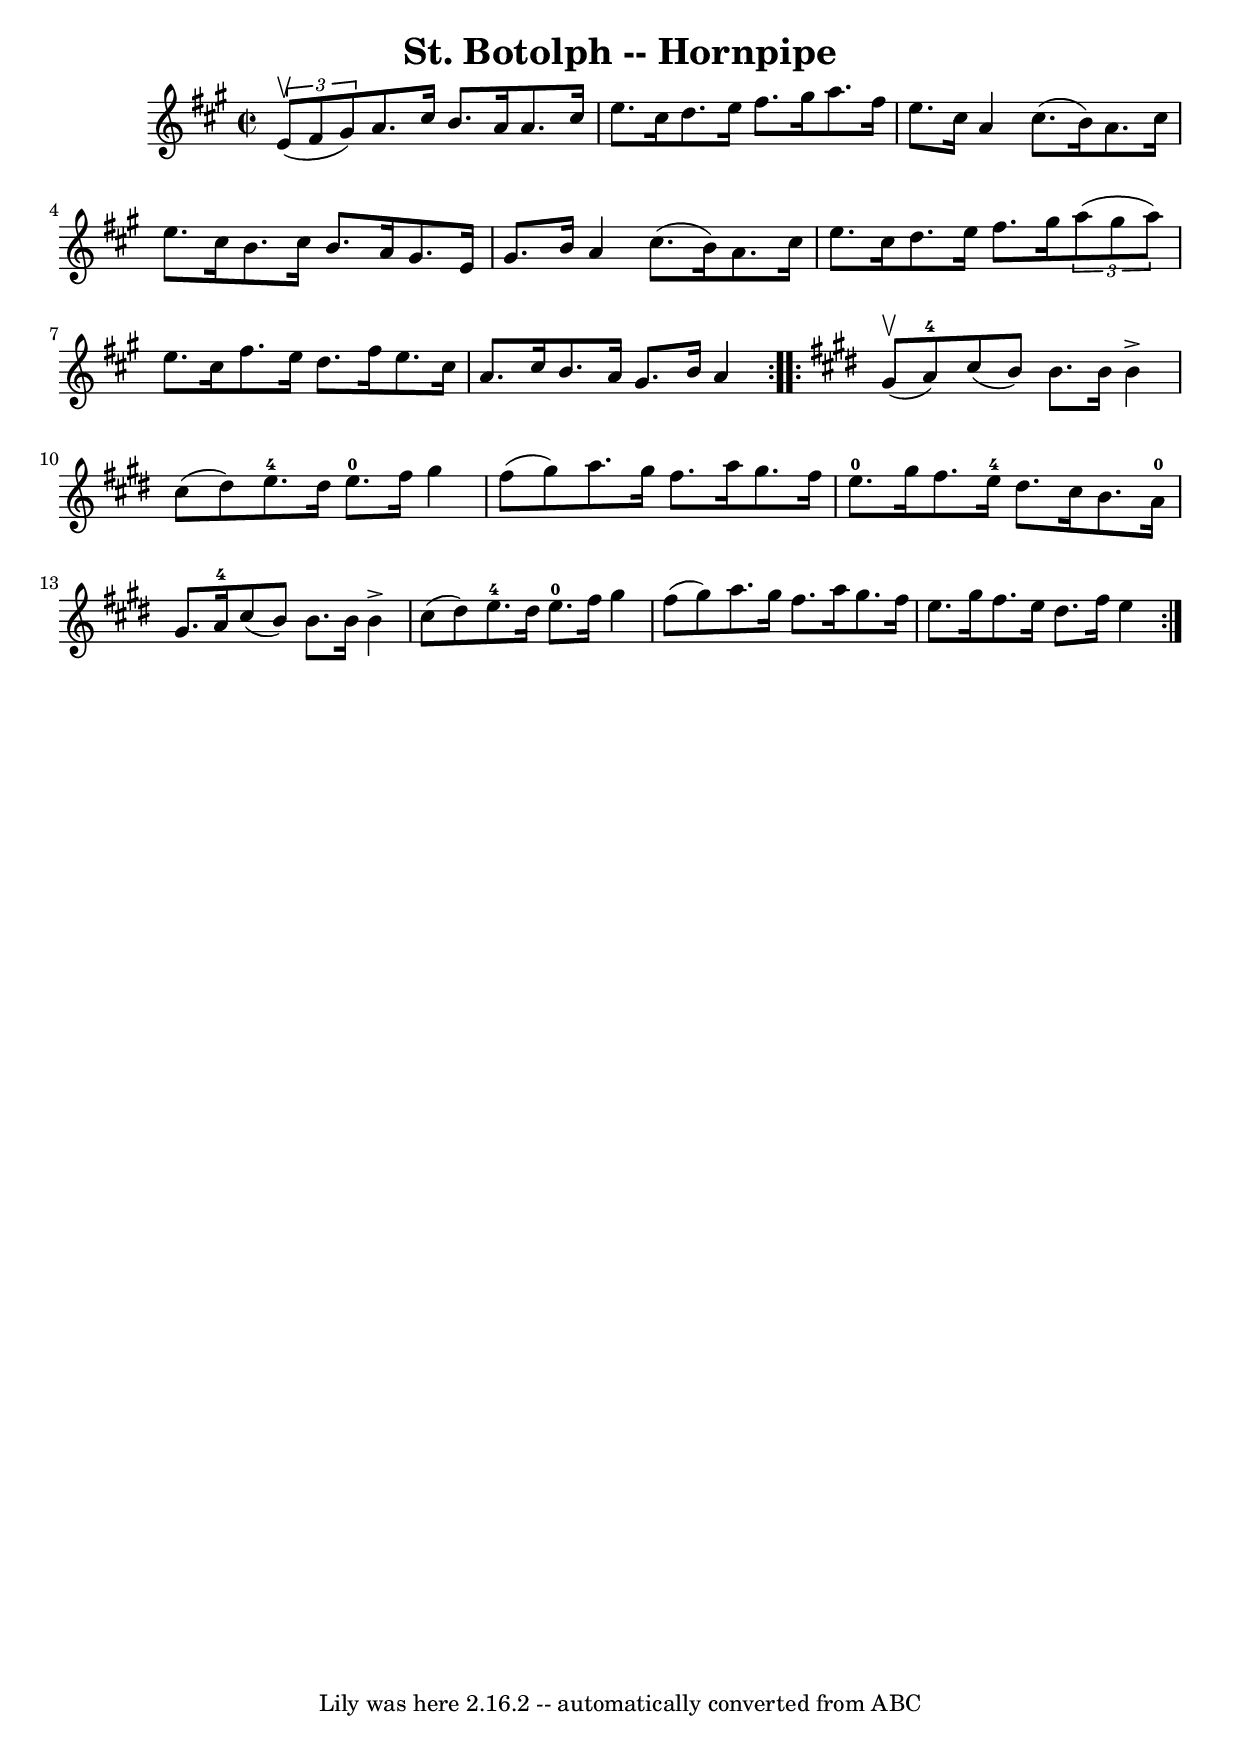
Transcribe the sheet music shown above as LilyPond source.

\version "2.7.40"
\include "Mammoth.ily"
\header {
	%% book = "Cole's 1000 Fiddle Tunes"
	crossRefNumber = "1"
	footnotes = ""
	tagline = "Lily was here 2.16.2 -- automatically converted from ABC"
	title = "St. Botolph -- Hornpipe"
}
voicedefault =  {


\repeat volta 2 {
\override Staff.TimeSignature #'style = #'C
 \time 2/2 \key a \major   \times 2/3 { e'8 (^\upbow fis'8 gis'8) } 
|
 a'8. cis''16 b'8. a'16 a'8. cis''16 e''8.    
cis''16  |
 d''8. e''16 fis''8. gis''16 a''8. fis''16    
e''8. cis''16  |
 a'4 cis''8. (b'16) a'8. cis''16    
e''8. cis''16  |
 b'8. cis''16 b'8. a'16 gis'8. e'16  
 gis'8. b'16  |
 a'4 cis''8. (b'16) a'8. cis''16    
e''8. cis''16  |
 d''8. e''16 fis''8. gis''16    
\times 2/3 { a''8 (gis''8 a''8) } e''8. cis''16  |
     
fis''8. e''16 d''8. fis''16 e''8. cis''16 a'8. cis''16  
|
 b'8. a'16 gis'8. b'16 a'4  }   \key e \major   
\repeat volta 2 { gis'8 (^\upbow a'8-4) |
 cis''8 (b'8  
-) b'8. b'16 b'4^\accent cis''8 (dis''8) |
 e''8.-4 
 dis''16 e''8.-0 fis''16 gis''4 fis''8 (gis''8) |
   
 a''8. gis''16 fis''8. a''16 gis''8. fis''16 e''8.-0   
gis''16  |
 fis''8. e''16-4 dis''8. cis''16 b'8. a'16 
-0 gis'8. a'16-4 |
 cis''8 (b'8) b'8. b'16    
b'4^\accent cis''8 (dis''8) |
 e''8.-4 dis''16 e''8. 
-0 fis''16 gis''4 fis''8 (gis''8) |
 a''8. gis''16 
 fis''8. a''16 gis''8. fis''16 e''8. gis''16  |
   
fis''8. e''16 dis''8. fis''16 e''4  }   
}

\score{
    <<

	\context Staff="default"
	{
	    \voicedefault 
	}

    >>
	\layout {
	}
	\midi {}
}
